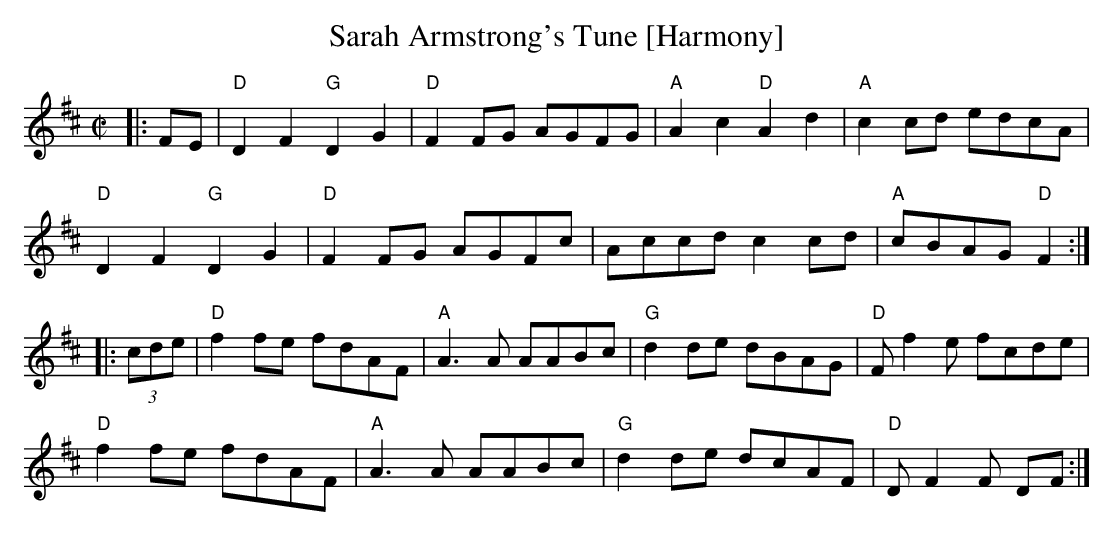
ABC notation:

X:1
T:Sarah Armstrong's Tune [Harmony]
M:C|
L:1/8
K:D
|:FE|"D"D2F2"G"D2G2|"D"F2FG AGFG|"A"A2c2 "D"A2d2|"A"c2cd edcA|
"D"D2F2"G"D2G2|"D"F2FG AGFc|Accd c2cd|"A"cBAG"D"F2:|
|:(3cde|"D"f2fe fdAF|"A"A3A AABc|"G"d2de dBAG|"D"Ff2e fcde|
"D"f2fe fdAF|"A"A3A AABc|"G"d2de dcAF|"D"DF2F DF:|
